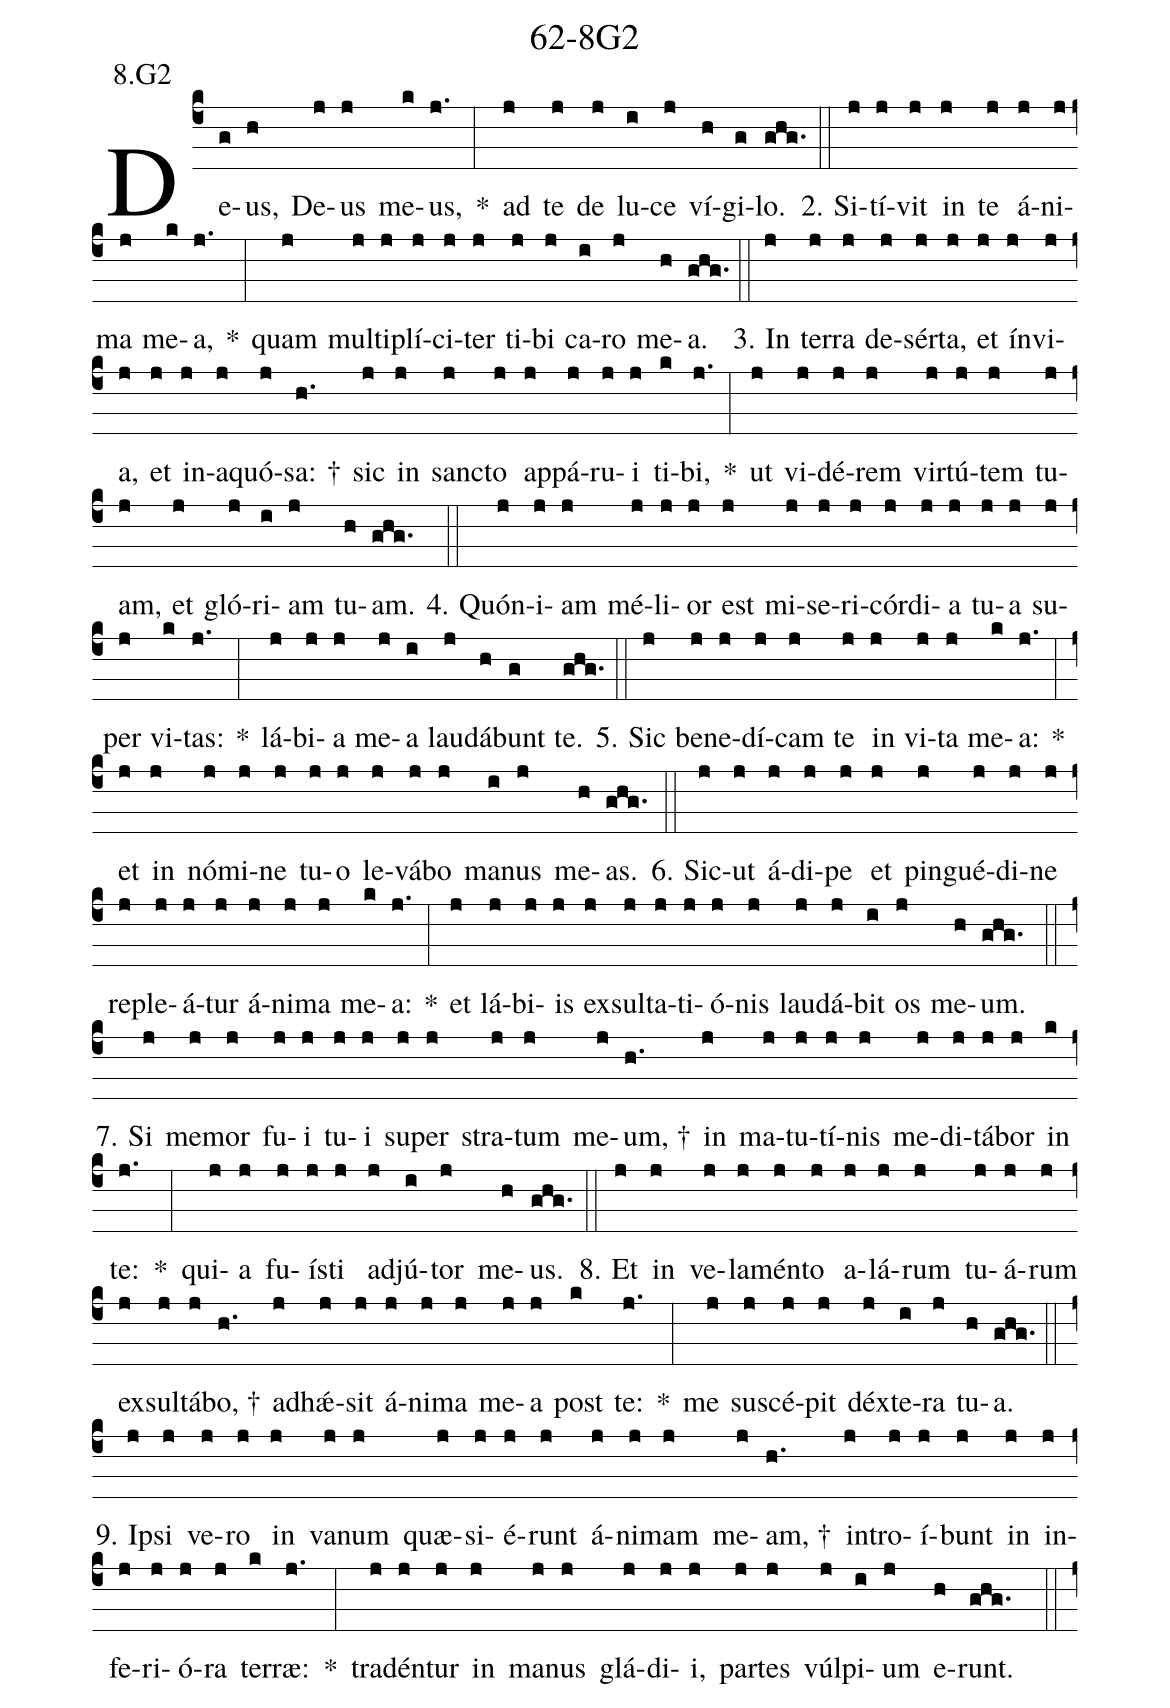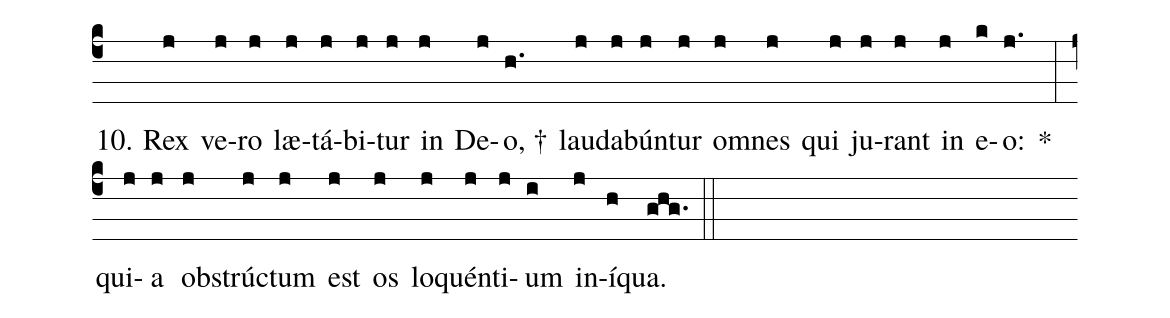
name: 62-8G2;
annotation: 8.G2;
%%
(c4)De(g)us,(h) De(j)us(j) me(k)us,(j.) *(:) ad(j) te(j) de(j) lu(i)ce(j) ví(h)gi(g)lo.(ghg.) (::)
2. Si(j)tí(j)vit(j) in(j) te(j) á(j)ni(j)ma(j) me(k)a,(j.) *(:) quam(j) mul(j)ti(j)plí(j)ci(j)ter(j) ti(j)bi(j) ca(i)ro(j) me(h)a.(ghg.) (::)
3. In(j) ter(j)ra(j) de(j)sér(j)ta,(j) et(j) ín(j)vi(j)a,(j) et(j) in(j)a(j)quó(j)sa: †(h.) sic(j) in(j) sanc(j)to(j) ap(j)pá(j)ru(j)i(j) ti(k)bi,(j.) *(:) ut(j) vi(j)dé(j)rem(j) vir(j)tú(j)tem(j) tu(j)am,(j) et(j) gló(j)ri(i)am(j) tu(h)am.(ghg.) (::)
4. Quón(j)i(j)am(j) mé(j)li(j)or(j) est(j) mi(j)se(j)ri(j)cór(j)di(j)a(j) tu(j)a(j) su(j)per(j) vi(k)tas:(j.) *(:) lá(j)bi(j)a(j) me(j)a(i) lau(j)dá(h)bunt(g) te.(ghg.) (::)
5. Sic(j) be(j)ne(j)dí(j)cam(j) te(j) in(j) vi(j)ta(j) me(k)a:(j.) *(:) et(j) in(j) nó(j)mi(j)ne(j) tu(j)o(j) le(j)vá(j)bo(j) ma(i)nus(j) me(h)as.(ghg.) (::)
6. Sic(j)ut(j) á(j)di(j)pe(j) et(j) pin(j)gué(j)di(j)ne(j) re(j)ple(j)á(j)tur(j) á(j)ni(j)ma(j) me(k)a:(j.) *(:) et(j) lá(j)bi(j)is(j) ex(j)sul(j)ta(j)ti(j)ó(j)nis(j) lau(j)dá(j)bit(i) os(j) me(h)um.(ghg.) (::)
7. Si(j) me(j)mor(j) fu(j)i(j) tu(j)i(j) su(j)per(j) stra(j)tum(j) me(j)um, †(h.) in(j) ma(j)tu(j)tí(j)nis(j) me(j)di(j)tá(j)bor(j) in(k) te:(j.) *(:) qui(j)a(j) fu(j)ís(j)ti(j) ad(j)jú(i)tor(j) me(h)us.(ghg.) (::)
8. Et(j) in(j) ve(j)la(j)mén(j)to(j) a(j)lá(j)rum(j) tu(j)á(j)rum(j) ex(j)sul(j)tá(j)bo, †(h.) ad(j)hǽ(j)sit(j) á(j)ni(j)ma(j) me(j)a(j) post(k) te:(j.) *(:) me(j) su(j)scé(j)pit(j) déx(j)te(i)ra(j) tu(h)a.(ghg.) (::)
9. Ip(j)si(j) ve(j)ro(j) in(j) va(j)num(j) quæ(j)si(j)é(j)runt(j) á(j)ni(j)mam(j) me(j)am, †(h.) in(j)tro(j)í(j)bunt(j) in(j) in(j)fe(j)ri(j)ó(j)ra(j) ter(k)ræ:(j.) *(:) tra(j)dén(j)tur(j) in(j) ma(j)nus(j) glá(j)di(j)i,(j) par(j)tes(j) vúl(j)pi(i)um(j) e(h)runt.(ghg.) (::)
10. Rex(j) ve(j)ro(j) læ(j)tá(j)bi(j)tur(j) in(j) De(j)o, †(h.) lau(j)da(j)bún(j)tur(j) om(j)nes(j) qui(j) ju(j)rant(j) in(j) e(k)o:(j.) *(:) qui(j)a(j) ob(j)strúc(j)tum(j) est(j) os(j) lo(j)quén(j)ti(j)um(i) in(j)í(h)qua.(ghg.) (::)
